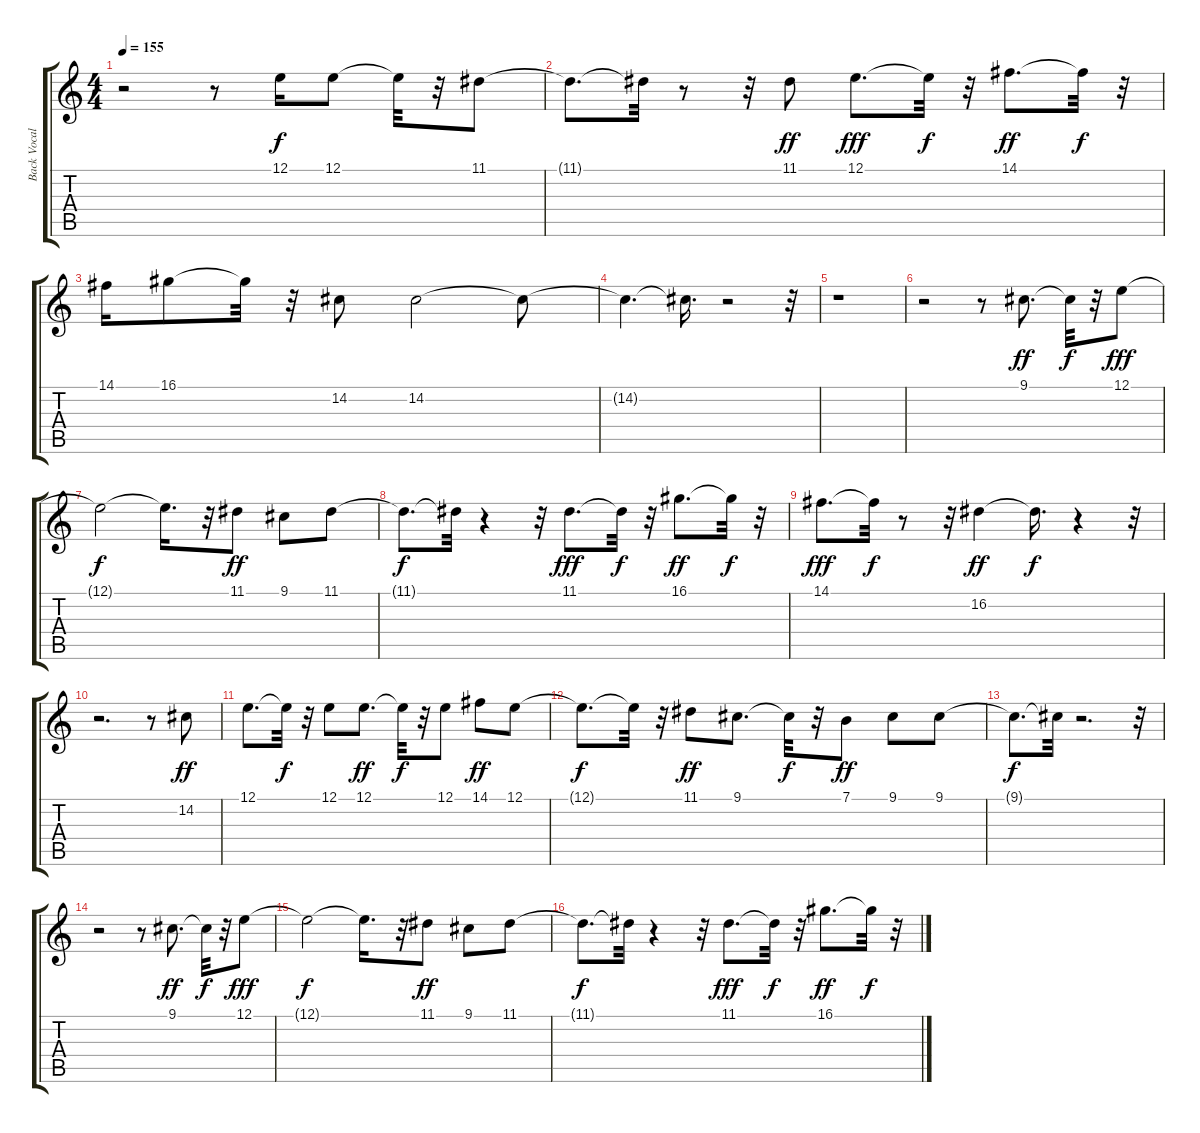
\track ("Back Vocal" "Back Vocal") {instrument panflute}
\staff {score tabs}
\tuning (E4 B3 G3 D3 A2 E2) {hide}
\ts (4 4)
\tempo 155
\clef g2
\ks c
r.2{dy f} r.8 12.1.16 12.1.8 12.1{t}.32 r.32 11.1.8 |
11.1{t}.8{d} 11.1{t}.32 r.8 r.32 11.1.8{dy ff} 12.1.8{d dy fff} 12.1{t}.32{dy f} r.32 14.1.8{d dy ff} 14.1{t}.32{dy f} r.32 |
14.1.16 16.1.8 16.1{t}.32 r.32 14.2.8 14.2.2 14.2{t}.8 |
14.2{t}.4{d} 14.2{t}.16{d} r.2 r.32 |
r.1 |
r.2 r.8 9.1.8{d dy ff} 9.1{t}.32{dy f} r.32 12.1.8{dy fff} |
12.1{t}.2{dy f} 12.1{t}.16{d} r.32 11.1.8{dy ff} 9.1.8 11.1.8 |
11.1{t}.8{d dy f} 11.1{t}.32 r.4 r.32 11.1.8{d dy fff} 11.1{t}.32{dy f} r.32 16.1.8{d dy ff} 16.1{t}.32{dy f} r.32 |
14.1.8{d dy fff} 14.1{t}.32{dy f} r.8 r.32 16.2.4{dy ff} 16.2{t}.16{d dy f} r.4 r.32 |
r.2{d} r.8 14.2.8{dy ff} |
12.1.8{d} 12.1{t}.32{dy f} r.32 12.1.8 12.1.8{d dy ff} 12.1{t}.32{dy f} r.32 12.1.8 14.1.8{dy ff} 12.1.8 |
12.1{t}.8{d dy f} 12.1{t}.32 r.32 11.1.8{dy ff} 9.1.8{d} 9.1{t}.32{dy f} r.32 7.1.8{dy ff} 9.1.8 9.1.8 |
9.1{t}.8{d dy f} 9.1{t}.32 r.2{d} r.32 |
r.2 r.8 9.1.8{d dy ff} 9.1{t}.32{dy f} r.32 12.1.8{dy fff} |
12.1{t}.2{dy f} 12.1{t}.16{d} r.32 11.1.8{dy ff} 9.1.8 11.1.8 |
11.1{t}.8{d dy f} 11.1{t}.32 r.4 r.32 11.1.8{d dy fff} 11.1{t}.32{dy f} r.32 16.1.8{d dy ff} 16.1{t}.32{dy f} r.32
